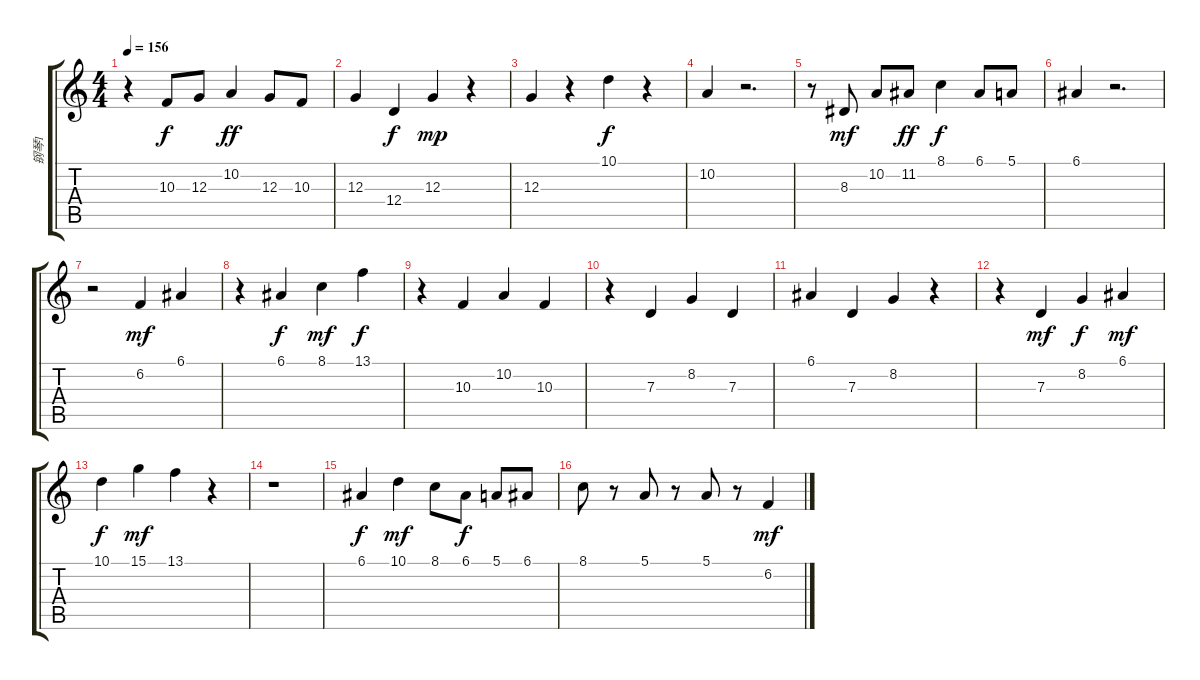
\track ("钢琴1" "钢琴1") {instrument acousticgrandpiano}
\staff {score tabs}
\tuning (E4 B3 G3 D3 A2 E2) {hide}
\ts (4 4)
\tempo 156
\clef g2
\ks c
r.4{dy ff} 10.3.8{dy f} 12.3.8 10.2.4{dy ff} 12.3.8 10.3.8 |
12.3.4 12.4.4{dy f} 12.3.4{dy mp} r.4 |
12.3.4 r.4 10.1.4{dy f} r.4 |
10.2.4 r.2{d} |
r.8 8.3.8{dy mf} 10.2.8 11.2.8{dy ff} 8.1.4{dy f} 6.1.8 5.1.8 |
6.1.4 r.2{d} |
r.2 6.2.4{dy mf} 6.1.4 |
r.4 6.1.4{dy f} 8.1.4{dy mf} 13.1.4{dy f} |
r.4 10.3.4 10.2.4 10.3.4 |
r.4 7.3.4 8.2.4 7.3.4 |
6.1.4 7.3.4 8.2.4 r.4 |
r.4 7.3.4{dy mf} 8.2.4{dy f} 6.1.4{dy mf} |
10.1.4{dy f} 15.1.4{dy mf} 13.1.4 r.4 |
r.1 |
6.1.4{dy f} 10.1.4{dy mf} 8.1.8 6.1.8{dy f} 5.1.8 6.1.8 |
8.1.8 r.8 5.1.8 r.8 5.1.8 r.8 6.2.4{dy mf}
